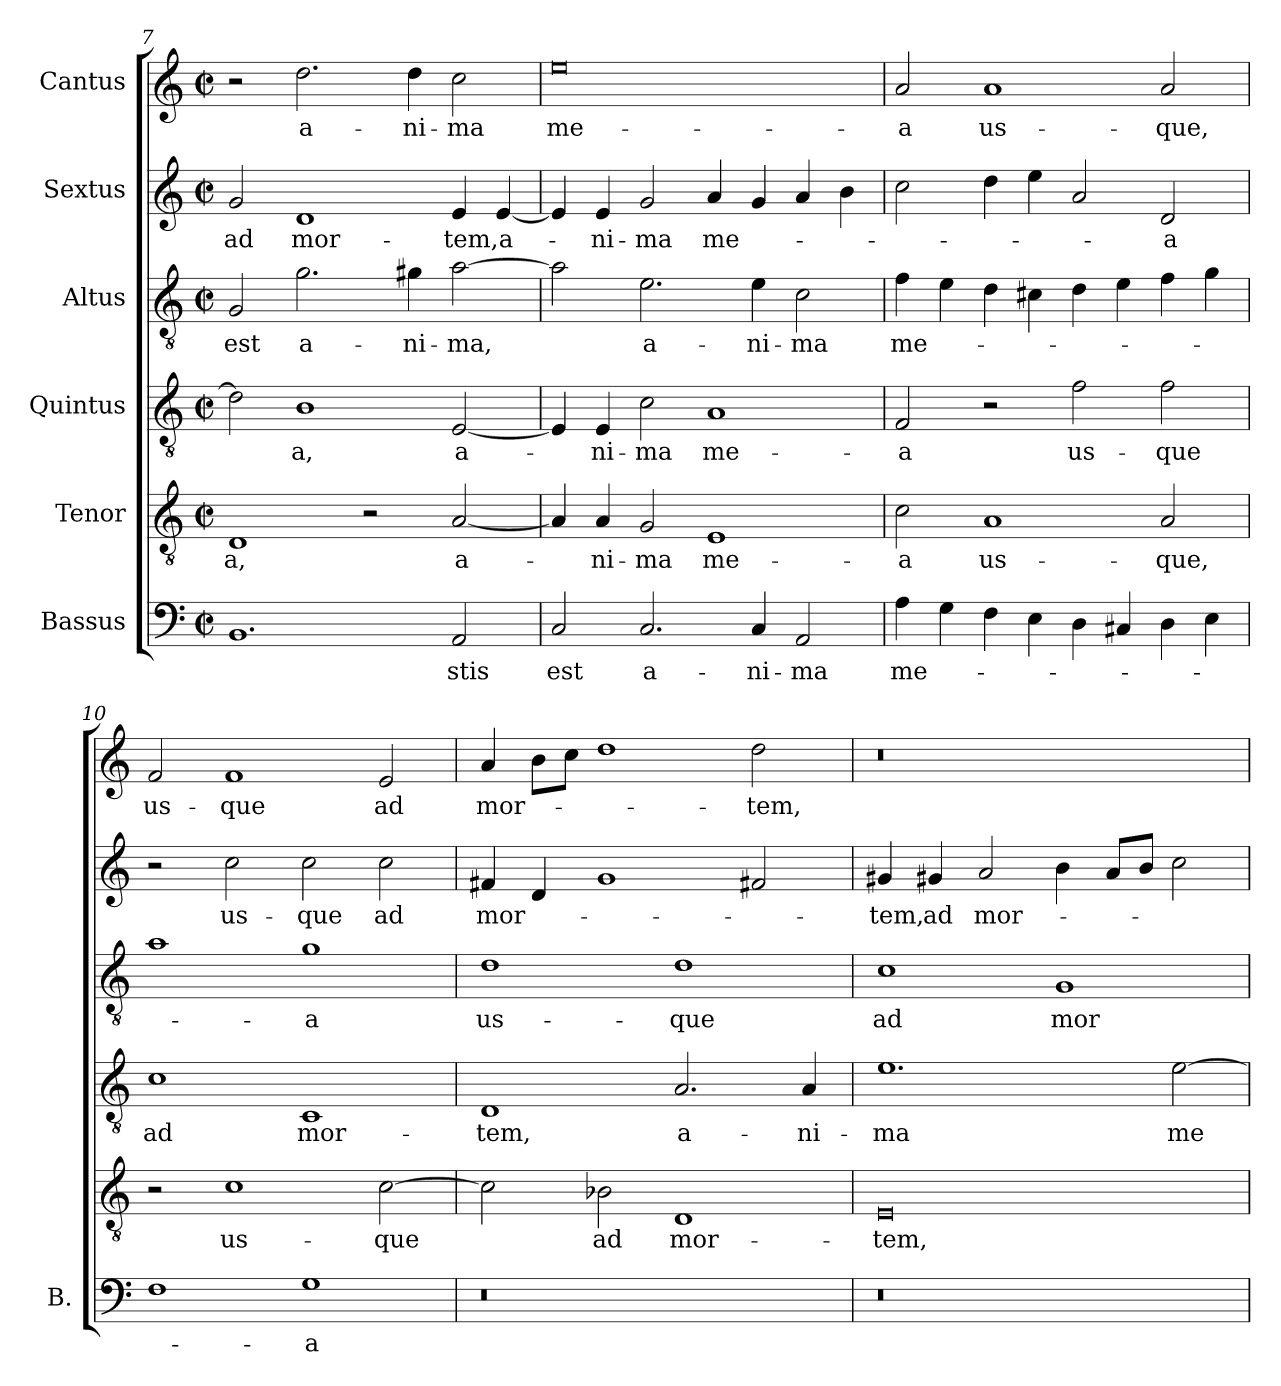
**kern	**text	**kern	**text	**kern	**text	**kern	**text	**kern	**text	**kern	**text
*part6	*part6	*part5	*part5	*part4	*part4	*part3	*part3	*part2	*part2	*part1	*part1
*staff6	*staff6	*staff5	*staff5	*staff4	*staff4	*staff3	*staff3	*staff2	*staff2	*staff1	*staff1
*I"Bassus	*	*I"Tenor	*	*I"Quintus	*	*I"Altus	*	*I"Sextus	*	*I"Cantus	*
*I'B.	*	*	*	*	*	*	*	*	*	*	*
*clefF4	*	*clefGv2	*	*clefGv2	*	*clefGv2	*	*clefG2	*	*clefG2	*
*k[]	*	*k[]	*	*k[]	*	*k[]	*	*k[]	*	*k[]	*
*C:	*	*C:	*	*C:	*	*C:	*	*C:	*	*C:	*
*M2/2	*	*M2/2	*	*M2/2	*	*M2/2	*	*M2/2	*	*M2/2	*
*met(c|)	*	*met(c|)	*	*met(c|)	*	*met(c|)	*	*met(c|)	*	*met(c|)	*
=7	=7	=7	=7	=7	=7	=7	=7	=7	=7	=7	=7
1.BB/	.	1D/	-a,	2d\]	.	2G/	est	2g/	ad	2r	.
.	.	.	.	1B\	-a,	2.g\	a-	1d/	mor-	2.dd\	a-
.	.	2r	.	.	.	.	.	.	.	.	.
.	.	.	.	.	.	4g#X\	-ni-	.	.	4dd\	-ni-
2AA/	-stis	[2A/	a-	[2E/	a-	[2a\	-ma,	4e/	-tem,	2cc\	-ma
.	.	.	.	.	.	.	.	[4e/	a-	.	.
=8	=8	=8	=8	=8	=8	=8	=8	=8	=8	=8	=8
2C/	est	4A/]	.	4E/]	.	2a\]	.	4e/]	.	0ee\	me-
.	.	4A/	-ni-	4E/	-ni-	.	.	4e/	-ni-	.	.
2.C/	a-	2G/	-ma	2c\	-ma	2.e\	a-	2g/	-ma	.	.
.	.	1E/	me-	1A/	me-	.	.	4a/	me-	.	.
4C/	-ni-	.	.	.	.	4e\	-ni-	4g/	.	.	.
2AA/	-ma	.	.	.	.	2c\	-ma	4a/	.	.	.
.	.	.	.	.	.	.	.	4b\	.	.	.
=9	=9	=9	=9	=9	=9	=9	=9	=9	=9	=9	=9
4A\	me-	2c\	-a	2F/	-a	4f\	me-	2cc\	.	2a/	-a
4G\	.	.	.	.	.	4e\	.	.	.	.	.
4F\	.	1A/	us-	2r	.	4d\	.	4dd\	.	1a/	us-
4E\	.	.	.	.	.	4c#X\	.	4ee\	.	.	.
4D\	.	.	.	2f\	us-	4d\	.	2a/	.	.	.
4C#X/	.	.	.	.	.	4e\	.	.	.	.	.
4D\	.	2A/	-que,	2f\	-que	4f\	.	2d/	-a	2a/	-que,
4E\	.	.	.	.	.	4g\	.	.	.	.	.
=10	=10	=10	=10	=10	=10	=10	=10	=10	=10	=10	=10
1F\	.	2r	.	1c\	ad	1a\	.	2r	.	2f/	us-
.	.	1c\	us-	.	.	.	.	2cc\	us-	1f/	-que
1G\	-a	.	.	1C/	mor-	1g\	-a	2cc\	-que	.	.
.	.	[2c\	-que	.	.	.	.	2cc\	ad	2e/	ad
=11	=11	=11	=11	=11	=11	=11	=11	=11	=11	=11	=11
!LO:N:vis=0	!	!	!	!	!	!	!	!	!	!	!
1r	.	2c\]	.	1D/	-tem,	1d\	us-	4f#X/	mor-	4a/	mor-
.	.	.	.	.	.	.	.	4d/	.	8b\L	.
.	.	.	.	.	.	.	.	.	.	8cc\J	.
.	.	2B-X\	ad	.	.	.	.	1g/	.	1dd\	.
1ryy	.	1D/	mor-	2.A/	a-	1d\	-que	.	.	.	.
.	.	.	.	.	.	.	.	2f#X/	.	2dd\	-tem,
.	.	.	.	4A/	-ni-	.	.	.	.	.	.
=12	=12	=12	=12	=12	=12	=12	=12	=12	=12	=12	=12
!LO:N:vis=0	!	!	!	!	!	!	!	!	!	!LO:N:vis=0	!
1r	.	0E/	-tem,	1.e\	-ma	1c\	ad	4g#X/	-tem,	1r	.
.	.	.	.	.	.	.	.	4g#X/	ad	.	.
.	.	.	.	.	.	.	.	2a/	mor-	.	.
1ryy	.	.	.	.	.	1G/	mor-	4b\	.	1ryy	.
.	.	.	.	.	.	.	.	8a/L	.	.	.
.	.	.	.	.	.	.	.	8b/J	.	.	.
.	.	.	.	[2e\	me-	.	.	2cc\	.	.	.
=	=	=	=	=	=	=	=	=	=	=	=
*-	*-	*-	*-	*-	*-	*-	*-	*-	*-	*-	*-
